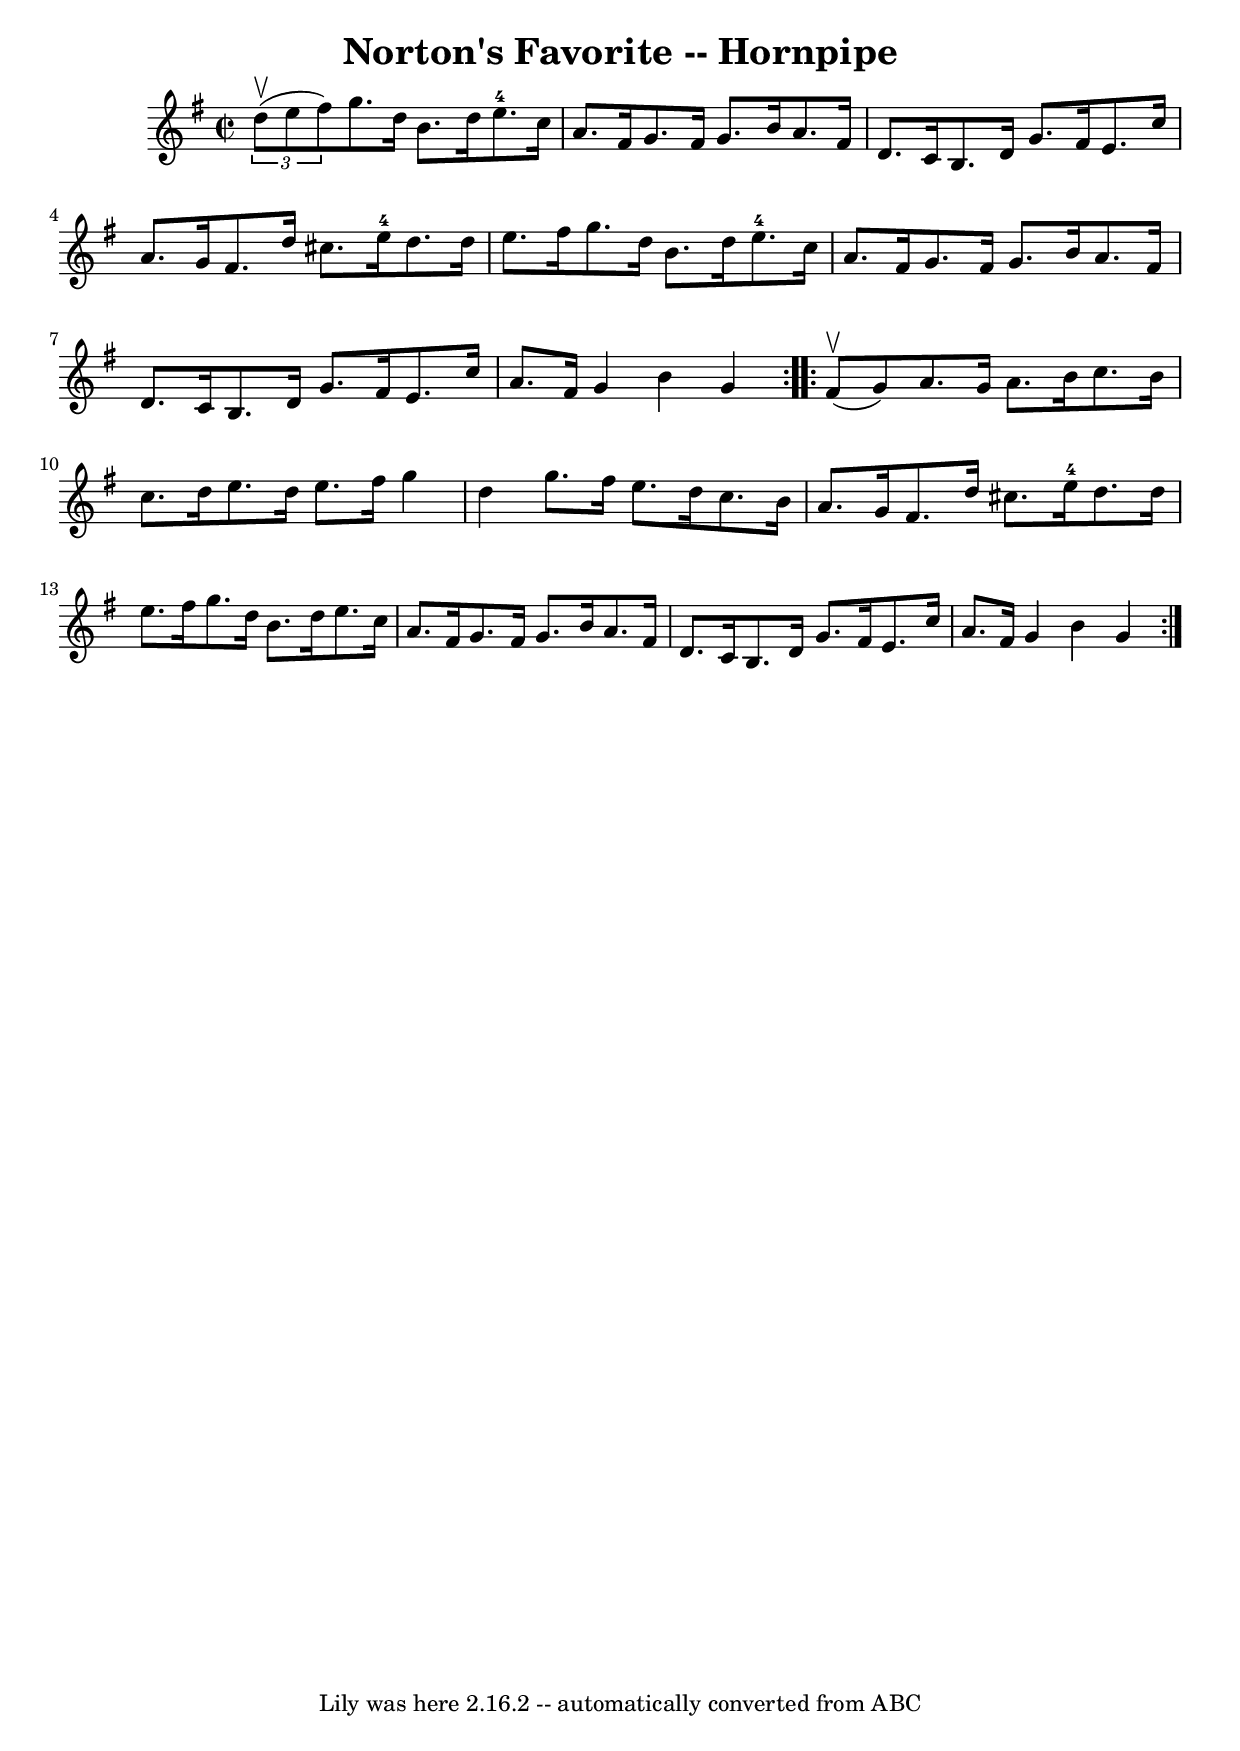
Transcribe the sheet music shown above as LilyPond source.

\version "2.7.40"
\include "Mammoth.ily"
\header {
	%% book = "Cole's 1000 Fiddle Tunes"
	crossRefNumber = "1"
	footnotes = ""
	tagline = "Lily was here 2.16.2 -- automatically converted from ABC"
	title = "Norton's Favorite -- Hornpipe"
}
voicedefault =  {


\repeat volta 2 {
\override Staff.TimeSignature #'style = #'C
 \time 2/2 
\key g \major   \times 2/3 { d''8 (^\upbow e''8 fis''8) } 
|
 g''8. d''16 b'8. d''16 e''8.-4 c''16 a'8.    
fis'16  |
 g'8. fis'16 g'8. b'16 a'8. fis'16 d'8.    
c'16  |
 b8. d'16 g'8. fis'16 e'8. c''16 a'8.    
g'16  |
 fis'8. d''16 cis''8. e''16-4 d''8. d''16    
e''8. fis''16  |
 g''8. d''16 b'8. d''16 e''8.-4  
 c''16 a'8. fis'16  |
 g'8. fis'16 g'8. b'16 a'8.    
fis'16 d'8. c'16  |
 b8. d'16 g'8. fis'16 e'8.    
c''16 a'8. fis'16  |
 g'4 b'4 g'4  }     \repeat volta 2 {  
 fis'8 (^\upbow g'8) |
 a'8. g'16 a'8. b'16 c''8.    
b'16 c''8. d''16  |
 e''8. d''16 e''8. fis''16 g''4   
 d''4  |
 g''8. fis''16 e''8. d''16 c''8. b'16 a'8. 
 g'16  |
 fis'8. d''16 cis''8. e''16-4 d''8. d''16   
 e''8. fis''16  |
 g''8. d''16 b'8. d''16 e''8.    
c''16 a'8. fis'16  |
 g'8. fis'16 g'8. b'16 a'8.    
fis'16 d'8. c'16  |
 b8. d'16 g'8. fis'16 e'8.    
c''16 a'8. fis'16  |
 g'4 b'4 g'4  }   
}

\score{
    <<

	\context Staff="default"
	{
	    \voicedefault 
	}

    >>
	\layout {
	}
	\midi {}
}
